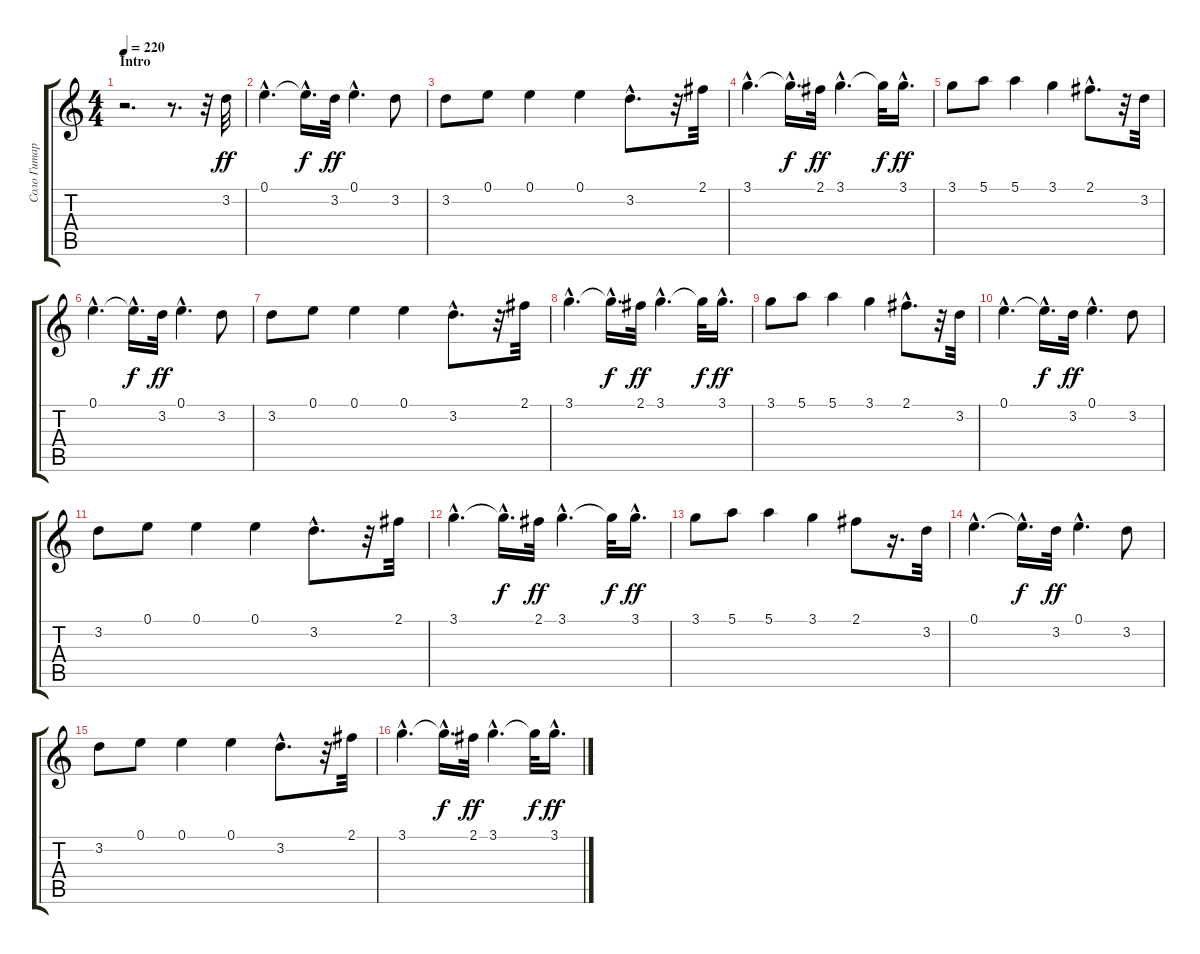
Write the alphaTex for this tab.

\track ("Соло Гитара" "Соло Гитар") {instrument overdrivenguitar}
\staff {score tabs}
\tuning (E4 B3 G3 D3 A2 E2) {hide}
\ts (4 4)
\section ("" "Intro")
\tempo 220
\clef g2
\ks c
r.2{d dy ff instrument overdrivenguitar} r.8{d} r.32 3.2.32 |
0.1{hac}.4{d} 0.1{hac t}.16{d dy f} 3.2.32{dy ff} 0.1{hac}.4{d} 3.2.8 |
3.2.8 0.1.8 0.1.4 0.1.4 3.2{hac}.8{d} r.32 2.1.32 |
3.1{hac}.4{d} 3.1{hac t}.16{d dy f} 2.1.32{dy ff} 3.1{hac}.4{d} 3.1{t}.32{dy f} 3.1{hac}.16{d dy ff} |
3.1.8 5.1.8 5.1.4 3.1.4 2.1{hac}.8{d} r.32 3.2.32 |
0.1{hac}.4{d} 0.1{hac t}.16{d dy f} 3.2.32{dy ff} 0.1{hac}.4{d} 3.2.8 |
3.2.8 0.1.8 0.1.4 0.1.4 3.2{hac}.8{d} r.32 2.1.32 |
3.1{hac}.4{d} 3.1{hac t}.16{d dy f} 2.1.32{dy ff} 3.1{hac}.4{d} 3.1{t}.32{dy f} 3.1{hac}.16{d dy ff} |
3.1.8 5.1.8 5.1.4 3.1.4 2.1{hac}.8{d} r.32 3.2.32 |
0.1{hac}.4{d} 0.1{hac t}.16{d dy f} 3.2.32{dy ff} 0.1{hac}.4{d} 3.2.8 |
3.2.8 0.1.8 0.1.4 0.1.4 3.2{hac}.8{d} r.32 2.1.32 |
3.1{hac}.4{d} 3.1{hac t}.16{d dy f} 2.1.32{dy ff} 3.1{hac}.4{d} 3.1{t}.32{dy f} 3.1{hac}.16{d dy ff} |
3.1.8 5.1.8 5.1.4 3.1.4 2.1.8 r.16{d} 3.2.32 |
0.1{hac}.4{d} 0.1{hac t}.16{d dy f} 3.2.32{dy ff} 0.1{hac}.4{d} 3.2.8 |
3.2.8 0.1.8 0.1.4 0.1.4 3.2{hac}.8{d} r.32 2.1.32 |
3.1{hac}.4{d} 3.1{hac t}.16{d dy f} 2.1.32{dy ff} 3.1{hac}.4{d} 3.1{t}.32{dy f} 3.1{hac}.16{d dy ff}
